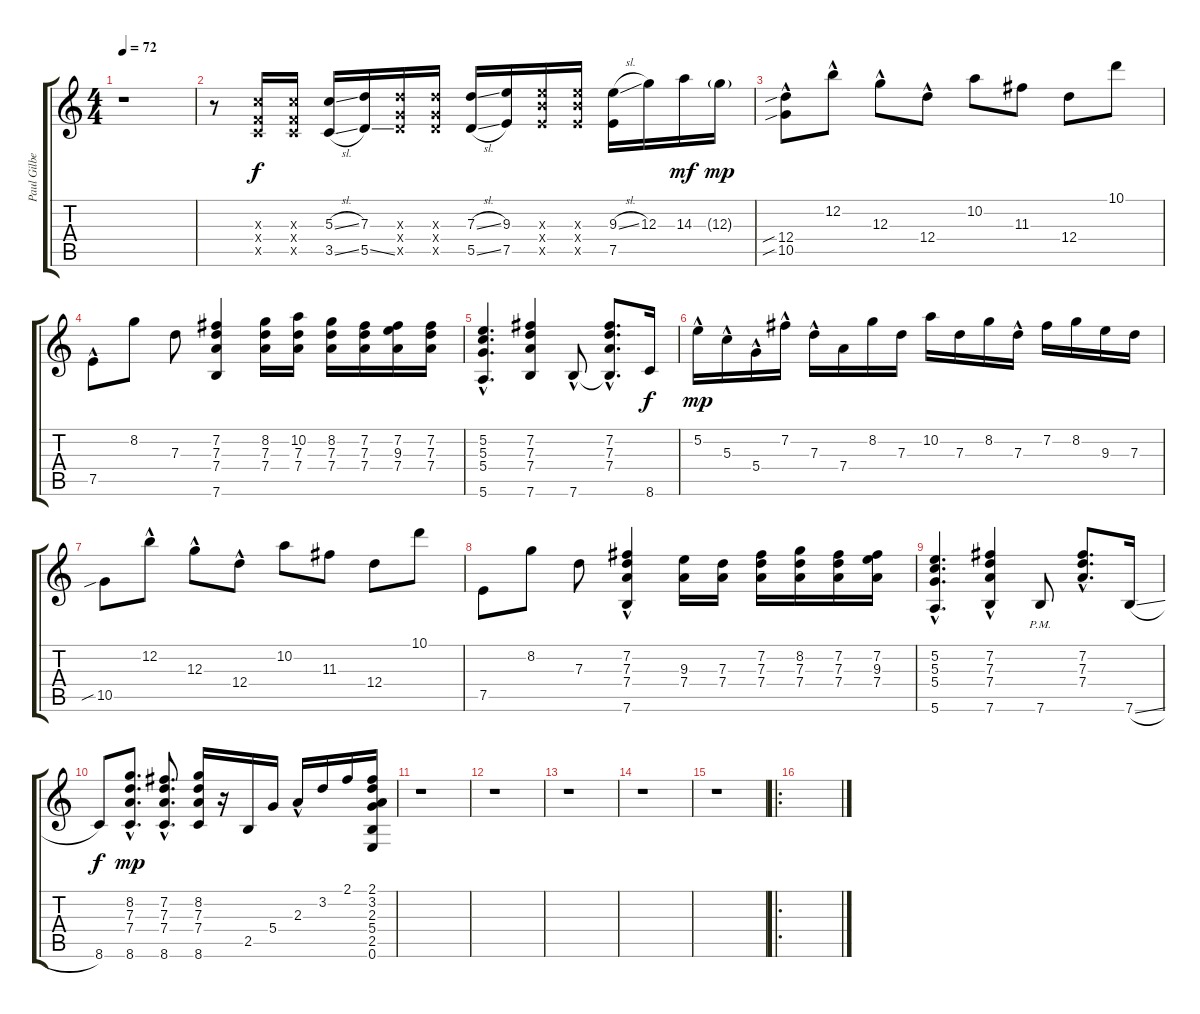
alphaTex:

\track ("Paul Gilbert" "Paul Gilbe") {instrument distortionguitar}
\staff {score tabs}
\tuning (E4 B3 G3 D3 A2 E2) {hide}
\ts (4 4)
\tempo 72
\clef g2
\ks c
r.1{dy mf} |
r.8 (5.3{x} 3.4{x} 3.5{x}).16{dy f} (5.3{x} 3.4{x} 3.5{x}).16 (5.3{sl} 3.5{sl}).16 (7.3 5.5{ss}).16 (7.3{x} 5.4{x} 5.5{x}).16 (7.3{x} 5.4{x} 5.5{x}).16 (7.3{sl} 5.5{sl}).16 (9.3 7.5).16 (9.3{x} 9.4{x} 7.5{x}).16 (9.3{x} 9.4{x} 7.5{x}).16 (9.3{sl} 7.5).16 12.3.16 14.3.16{dy mf} 12.3{g}.16{dy mp} |
(12.4{sib hac} 10.5{sib}).8 12.2{hac}.8 12.3{hac}.8 12.4{hac}.8 10.2.8 11.3.8 12.4.8 10.1.8 |
7.5{hac}.8 8.2.8 7.3.8 (7.2 7.3 7.4 7.6).4 (8.2 7.3 7.4).16 (10.2 7.3 7.4).16 (8.2 7.3 7.4).16 (7.2 7.3 7.4).16 (7.2 9.3 7.4).16 (7.2 7.3 7.4).16 |
(5.2{hac} 5.3{hac} 5.4{hac} 5.6{hac}).4{d} (7.2 7.3 7.4 7.6).4 7.6{hac}.8 (7.2{hac} 7.3{hac} 7.4{hac} 7.6{hac t}).8{d} 8.6.16{dy f} |
5.2{hac}.16{dy mp} 5.3{hac}.16 5.4{hac}.16 7.2{hac}.16 7.3{hac}.16 7.4.16 8.2.16 7.3.16 10.2.16 7.3.16 8.2.16 7.3{hac}.16 7.2.16 8.2.16 9.3.16 7.3.16 |
10.5{sib}.8 12.2{hac}.8 12.3{hac}.8 12.4{hac}.8 10.2.8 11.3.8 12.4.8 10.1.8 |
7.5.8 8.2.8 7.3.8 (7.2{hac} 7.3 7.4 7.6).4 (9.3 7.4).16 (7.3 7.4).16 (7.2 7.3 7.4).16 (8.2 7.3 7.4).16 (7.2 7.3 7.4).16 (7.2 9.3 7.4).16 |
(5.2{hac} 5.3{hac} 5.4{hac} 5.6{hac}).4{d} (7.2{hac} 7.3{hac} 7.4{hac} 7.6).4 7.6{pm}.8 (7.2{hac} 7.3{hac} 7.4{hac}).8{d} 7.6{sl}.16 |
8.6.8{dy f} (8.2{hac} 7.3{hac} 7.4{hac} 8.6{hac}).8{d dy mp} (7.2{hac} 7.3{hac} 7.4{hac} 8.6{hac}).8{d} (8.2 7.3 7.4 8.6).16 r.16 2.5.16 5.4.16 2.3{hac}.16 3.2.16 2.1.16 (2.1 3.2 2.3 5.4 2.5 0.6).16 |
r.1 |
r.1 |
r.1 |
r.1 |
r.1 |
\ro
